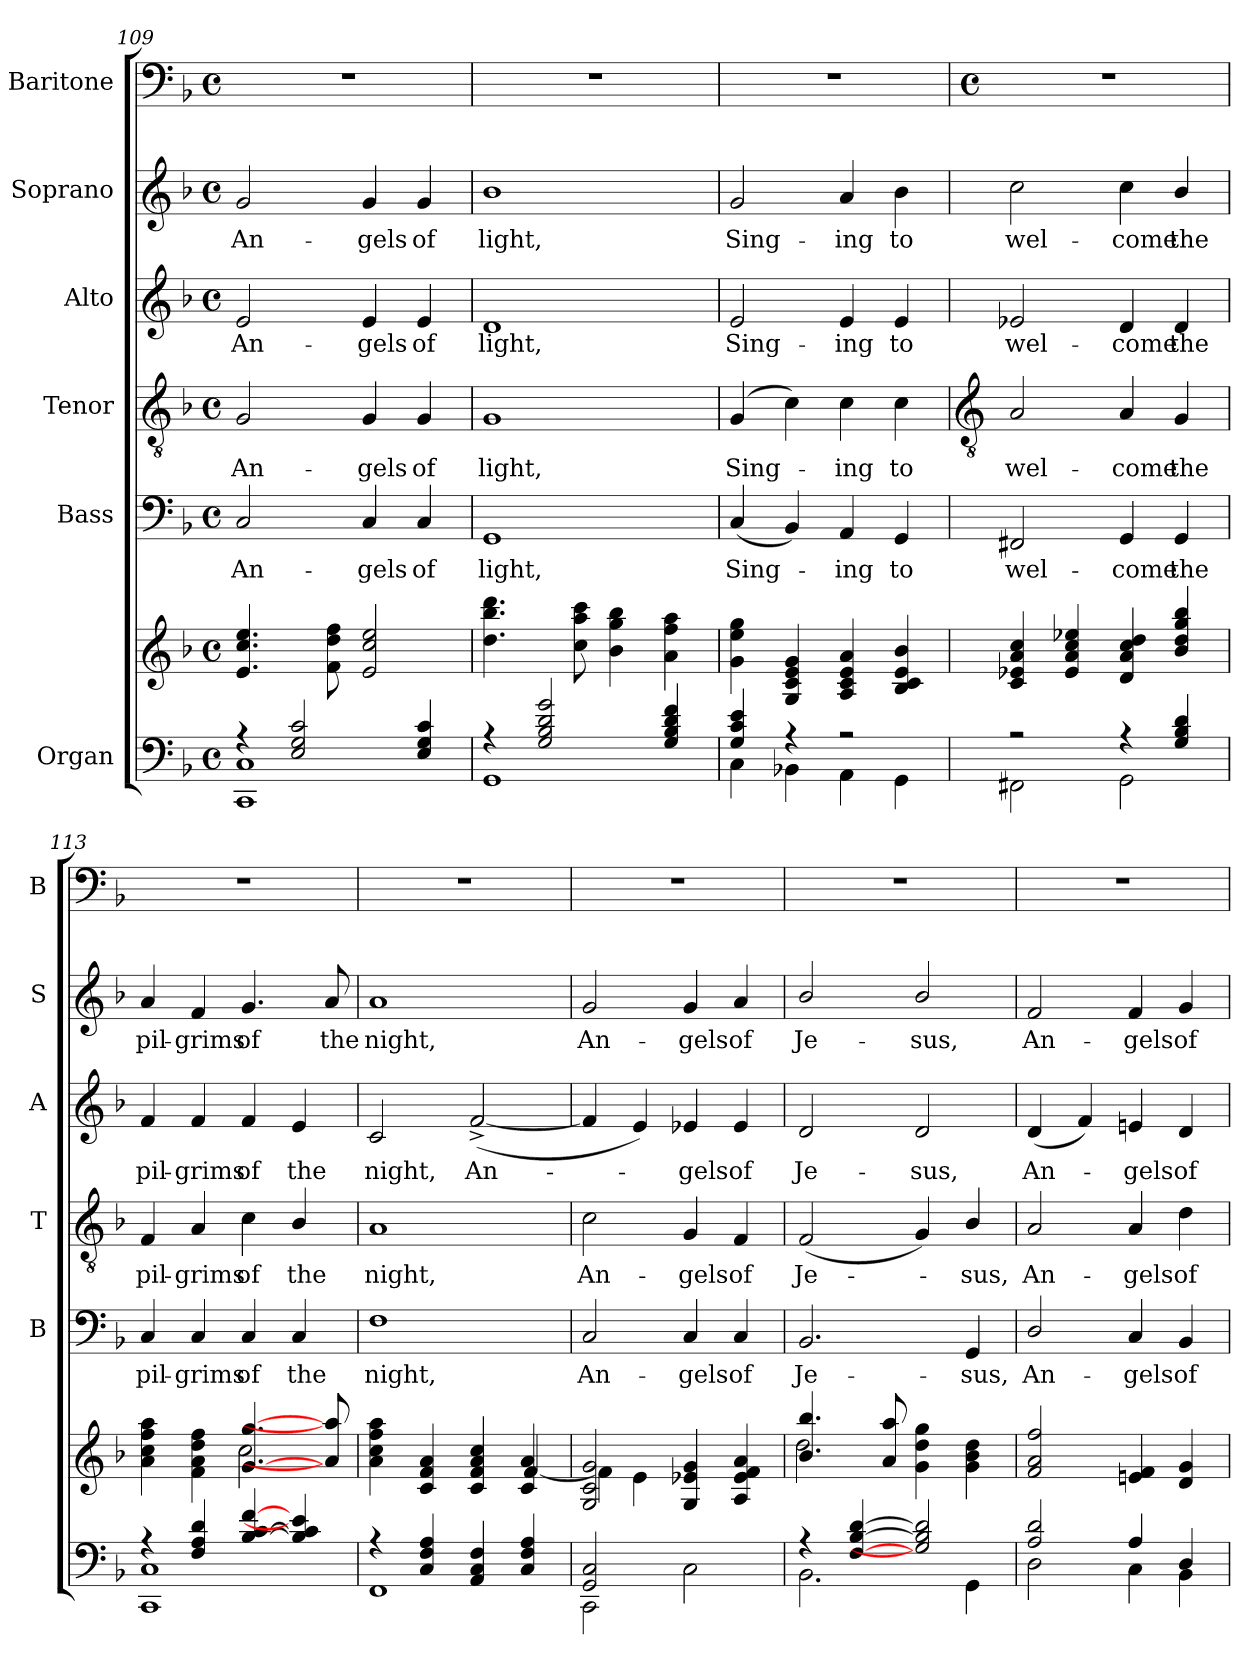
**kern	**kern	**kern	**text	**kern	**text	**kern	**text	**kern	**text	**kern
*part6	*part6	*part5	*part5	*part4	*part4	*part3	*part3	*part2	*part2	*part1
*staff7	*staff6	*staff5	*staff5	*staff4	*staff4	*staff3	*staff3	*staff2	*staff2	*staff1
*I"Organ	*	*I"Bass	*	*I"Tenor	*	*I"Alto	*	*I"Soprano	*	*I"Baritone
*	*	*I'B	*	*I'T	*	*I'A	*	*I'S	*	*I'B
*clefF4	*clefG2	*clefF4	*	*clefGv2	*	*clefG2	*	*clefG2	*	*clefF4
*k[b-]	*k[b-]	*k[b-]	*	*k[b-]	*	*k[b-]	*	*k[b-]	*	*k[b-]
*F:	*F:	*F:	*	*F:	*	*F:	*	*F:	*	*F:
*M4/4	*M4/4	*M4/4	*	*M4/4	*	*M4/4	*	*M4/4	*	*M4/4
*met(c)	*met(c)	*met(c)	*	*met(c)	*	*met(c)	*	*met(c)	*	*met(c)
=109	=109	=109	=109	=109	=109	=109	=109	=109	=109	=109
*^	*	*	*	*	*	*	*	*	*	*
!	!	!	!	!LO:LY:b	!	!LO:LY:b	!	!LO:LY:b	!	!LO:LY:b	!
4r	1CC\ 1C\	4.e 4.cc 4.ee	2C	An-	2G	An-	2e	An-	2g	An-	1r
2E/ 2G/ 2c/	.	.	.	.	.	.	.	.	.	.	.
.	.	8f 8dd 8ff	.	.	.	.	.	.	.	.	.
!	!	!	!	!LO:LY:b	!	!LO:LY:b	!	!LO:LY:b	!	!LO:LY:b	!
.	.	2e 2cc 2ee	4C	-gels	4G	-gels	4e	-gels	4g	-gels	.
!	!	!	!	!LO:LY:b	!	!LO:LY:b	!	!LO:LY:b	!	!LO:LY:b	!
4E/ 4G/ 4c/	.	.	4C	of	4G	of	4e	of	4g	of	.
=110	=110	=110	=110	=110	=110	=110	=110	=110	=110	=110	=110
!	!	!	!	!LO:LY:b	!	!LO:LY:b	!	!LO:LY:b	!	!LO:LY:b	!
4r	1GG\	4.dd 4.bb- 4.ddd	1GG	light,	1G	light,	1d	light,	1b-	light,	1r
2G/ 2B-/ 2d/ 2g/	.	.	.	.	.	.	.	.	.	.	.
.	.	8cc 8aa 8ccc	.	.	.	.	.	.	.	.	.
.	.	4b- 4gg 4bb-	.	.	.	.	.	.	.	.	.
4G/ 4B-/ 4d/ 4f/	.	4a 4ff 4aa	.	.	.	.	.	.	.	.	.
=111	=111	=111	=111	=111	=111	=111	=111	=111	=111	=111	=111
!	!	!	!	!LO:LY:b	!	!LO:LY:b	!	!LO:LY:b	!	!LO:LY:b	!
4G/ 4c/ 4e/	4C\	4g 4ee 4gg	(<4C	Sing-	(<4G	Sing-	2e	Sing-	2g	Sing-	1r
4r	4BB-X\	4G 4c 4e 4g	4BB-)	.	4c)	.	.	.	.	.	.
!	!	!	!	!LO:LY:b	!	!LO:LY:b	!	!LO:LY:b	!	!LO:LY:b	!
2r	4AA\	4A 4c 4e 4a	4AA	ing	4c	ing	4e	-ing	4a	-ing	.
!	!	!	!	!LO:LY:b	!	!LO:LY:b	!	!LO:LY:b	!	!LO:LY:b	!
.	4GG\	4B- 4c 4e 4b-	4GG	to	4c	to	4e	to	4b-	to	.
!!LO:LB:g=z
=112	=112	=112	=112	=112	=112	=112	=112	=112	=112	=112	=112
*	*	*	*	*	*clefGv2	*	*	*	*	*	*
*	*	*	*	*	*	*	*	*	*	*	*M4/4
*	*	*	*	*	*	*	*	*	*	*	*met(c)
*	*	*^	*	*	*	*	*	*	*	*	*
!	!	!	!	!	!LO:LY:b	!	!LO:LY:b	!	!LO:LY:b	!	!LO:LY:b	!
2r	2FF#X\	4c 4e-X 4a 4cc	1ryy	2FF#X	wel-	2A	wel-	2e-X	wel-	2cc	wel-	1r
.	.	4e- 4a 4cc 4ee-X	.	.	.	.	.	.	.	.	.	.
!	!	!	!	!	!LO:LY:b	!	!LO:LY:b	!	!LO:LY:b	!	!LO:LY:b	!
4r	2GG\	4d 4a 4cc 4dd	.	4GG	-come	4A	-come	4d	-come	4cc	-come	.
!	!	!	!	!	!LO:LY:b	!	!LO:LY:b	!	!LO:LY:b	!	!LO:LY:b	!
4G/ 4B-/ 4d/	.	4b- 4dd 4gg 4bb-	.	4GG/	the	4G/	the	4d/	the	4b-/	the	.
=113	=113	=113	=113	=113	=113	=113	=113	=113	=113	=113	=113	=113
!	!	!	!	!	!LO:LY:b	!	!LO:LY:b	!	!LO:LY:b	!	!LO:LY:b	!
4r	1CC\ 1C\	4a 4cc 4ff 4aa	2ryy	4C	pil-	4F	pil-	4f	pil-	4a	pil-	1r
!	!	!	!	!	!LO:LY:b	!	!LO:LY:b	!	!LO:LY:b	!	!LO:LY:b	!
4F/ 4A/ 4d/	.	4f 4a 4dd 4ff	.	4C	-grims	4A	-grims	4f	-grims	4f	-grims	.
!	!	!	!	!	!LO:LY:b	!	!LO:LY:b	!	!LO:LY:b	!	!LO:LY:b	!
[4B-/ [4c/ [4f/	.	[4.g/ [4.gg/	2cc\	4C	of	4c	of	4f	of	4.g	of	.
!	!	!	!	!	!LO:LY:b	!	!LO:LY:b	!	!LO:LY:b	!	!	!
4B-/] 4c/] 4e/]	.	.	.	4C	the	4B-/	the	4e	the	.	.	.
!	!	!	!	!	!	!	!	!	!	!	!LO:LY:b	!
.	.	8a/] 8aa/]	.	.	.	.	.	.	.	8a	the	.
=114	=114	=114	=114	=114	=114	=114	=114	=114	=114	=114	=114	=114
!	!	!	!	!	!LO:LY:b	!	!LO:LY:b	!	!LO:LY:b	!	!LO:LY:b	!
4r	1FF\	4a 4cc 4ff 4aa	2.ryy	1F	night,	1A	night,	2c	night,	1a	night,	1r
4C/ 4F/ 4A/	.	4c 4f 4a	.	.	.	.	.	.	.	.	.	.
!	!	!	!	!	!	!	!	!	!LO:LY:b	!	!	!
4AA/ 4C/ 4F/	.	4c 4f 4a 4cc	.	.	.	.	.	(<[2f^	An-	.	.	.
4C/ 4F/ 4A/	.	4c 4a	[4f/	.	.	.	.	.	.	.	.	.
=115	=115	=115	=115	=115	=115	=115	=115	=115	=115	=115	=115	=115
!	!	!	!	!	!LO:LY:b	!	!LO:LY:b	!	!	!	!LO:LY:b	!
2GG/ 2C/	2CC\	2G 2c 2g	4f\]	2C	An-	2c	An-	4f]	.	2g	An-	1r
.	.	.	4e\	.	.	.	.	4e)	.	.	.	.
!	!	!	!	!	!LO:LY:b	!	!LO:LY:b	!	!LO:LY:b	!	!LO:LY:b	!
2ryy	2C\	4G 4e-X 4g	2ryy	4C	-gels	4G	-gels	4e-X	gels	4g	-gels	.
!	!	!	!	!	!LO:LY:b	!	!LO:LY:b	!	!LO:LY:b	!	!LO:LY:b	!
.	.	4A 4e- 4f 4a	.	4C	of	4F	of	4e-	of	4a	of	.
=116	=116	=116	=116	=116	=116	=116	=116	=116	=116	=116	=116	=116
!	!	!	!	!	!LO:LY:b	!	!LO:LY:b	!	!LO:LY:b	!	!LO:LY:b	!
4r	2.BB-\	4.b-/ 4.bb-/	2dd\	2.BB-	Je-	(<2F	Je-	2d	Je-	2b-/	Je-	1r
[4F/ [4B-/ [4d/	.	.	.	.	.	.	.	.	.	.	.	.
.	.	8a/ 8aa/	.	.	.	.	.	.	.	.	.	.
!	!	!	!	!	!	!	!	!	!LO:LY:b	!	!LO:LY:b	!
2G/] 2B-/] 2d/]	.	4g 4dd 4gg	2ryy	.	.	4G)	.	2d	-sus,	2b-/	-sus,	.
!	!	!	!	!	!LO:LY:b	!	!LO:LY:b	!	!	!	!	!
.	4GG\	4g 4b- 4dd	.	4GG	-sus,	4B-/	-sus,	.	.	.	.	.
=117	=117	=117	=117	=117	=117	=117	=117	=117	=117	=117	=117	=117
!	!	!	!	!	!LO:LY:b	!	!LO:LY:b	!	!LO:LY:b	!	!LO:LY:b	!
2A/ 2d/	2D\	2f 2a 2ff	1ryy	2D/	An-	2A	An-	(<4d	An-	2f	An-	1r
.	.	.	.	.	.	.	.	4f)	.	.	.	.
!	!	!	!	!	!LO:LY:b	!	!LO:LY:b	!	!LO:LY:b	!	!LO:LY:b	!
4A/	4C\	4en 4f	.	4C	-gels	4A	-gels	4en	gels	4f	-gels	.
!	!	!	!	!	!LO:LY:b	!	!LO:LY:b	!	!LO:LY:b	!	!LO:LY:b	!
4D/	4BB-\	4d 4g	.	4BB-	of	4d	of	4d	of	4g	of	.
*v	*v	*	*	*	*	*	*	*	*	*	*	*
*	*v	*v	*	*	*	*	*	*	*	*	*
=	=	=	=	=	=	=	=	=	=	=
*-	*-	*-	*-	*-	*-	*-	*-	*-	*-	*-
